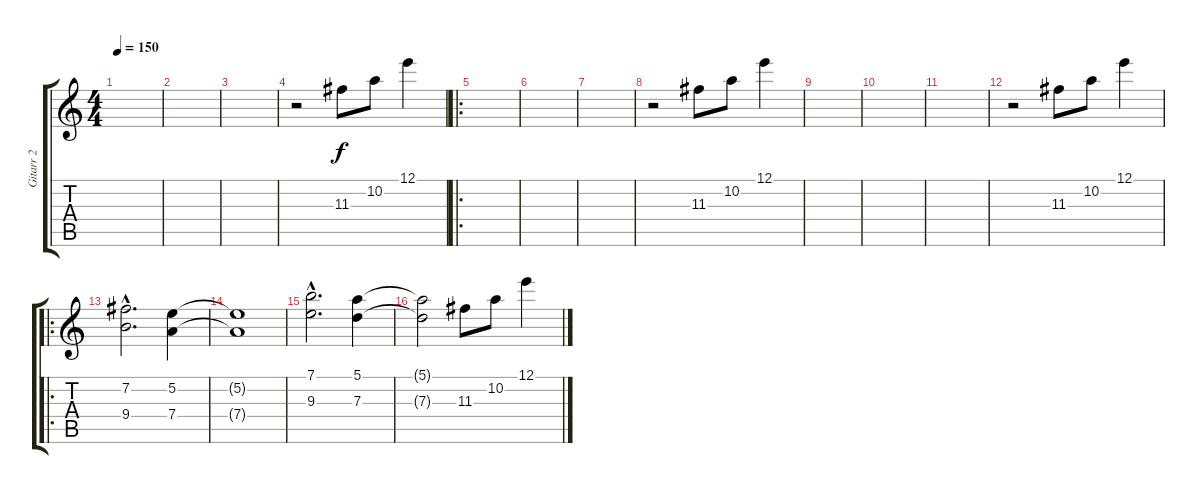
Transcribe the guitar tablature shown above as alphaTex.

\track ("Gitarr 2" "Gitarr 2") {instrument distortionguitar}
\staff {score tabs}
\tuning (E4 B3 G3 D3 A2 D2) {hide}
\ts (4 4)
\tempo 150
\clef g2
\ks c
|
|
|
r.2 11.3.8 10.2.8 12.1.4 |
\ro
|
|
|
r.2 11.3.8 10.2.8 12.1.4 |
|
|
|
r.2 11.3.8 10.2.8 12.1.4 |
\ro
(7.2{hac} 9.4{hac}).2{d} (5.2 7.4).4 |
(5.2{t} 7.4{t}).1 |
(7.1{hac} 9.3{hac}).2{d} (5.1 7.3).4 |
(5.1{t} 7.3{t}).2 11.3.8 10.2.8 12.1.4
